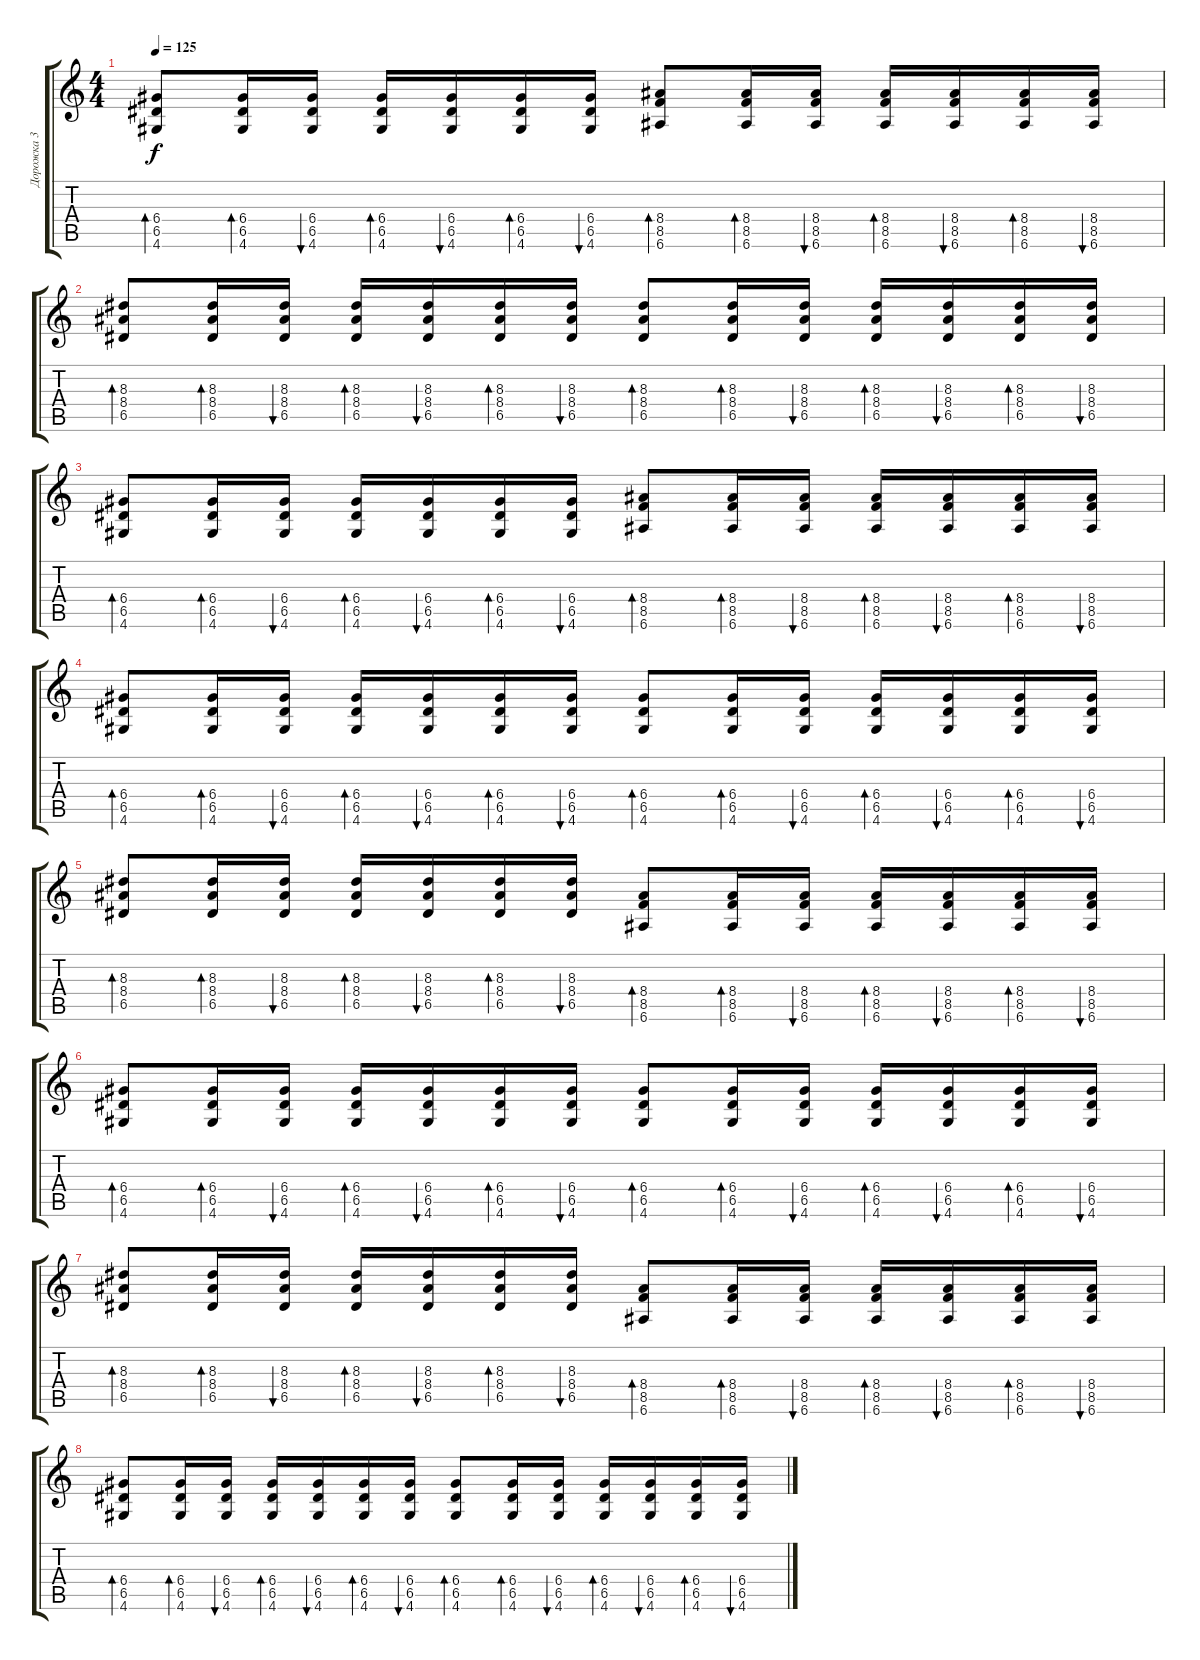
\track ("Дорожка 3" "Дорожка 3") {instrument acousticguitarsteel}
\staff {score tabs}
\tuning (E4 B3 G3 D3 A2 E2) {hide}
\ts (4 4)
\tempo 125
\clef g2
\ks c
(6.4 6.5 4.6).8{bd 240 dy f} (6.4 6.5 4.6).16{bd 240} (6.4 6.5 4.6).16{bu 240} (6.4 6.5 4.6).16{bd 240} (6.4 6.5 4.6).16{bu 120} (6.4 6.5 4.6).16{bd 240} (6.4 6.5 4.6).16{bu 240} (8.4 8.5 6.6).8{bd 240} (8.4 8.5 6.6).16{bd 120} (8.4 8.5 6.6).16{bu 120} (8.4 8.5 6.6).16{bd 120} (8.4 8.5 6.6).16{bu 120} (8.4 8.5 6.6).16{bd 120} (8.4 8.5 6.6).16{bu 120} |
(8.3 8.4 6.5).8{bd 240} (8.3 8.4 6.5).16{bd 120} (8.3 8.4 6.5).16{bu 120} (8.3 8.4 6.5).16{bd 120} (8.3 8.4 6.5).16{bu 60} (8.3 8.4 6.5).16{bd 120} (8.3 8.4 6.5).16{bu 60} (8.3 8.4 6.5).8{bd 240} (8.3 8.4 6.5).16{bd 120} (8.3 8.4 6.5).16{bu 120} (8.3 8.4 6.5).16{bd 120} (8.3 8.4 6.5).16{bu 60} (8.3 8.4 6.5).16{bd 120} (8.3 8.4 6.5).16{bu 60} |
(6.4 6.5 4.6).8{bd 240} (6.4 6.5 4.6).16{bd 240} (6.4 6.5 4.6).16{bu 240} (6.4 6.5 4.6).16{bd 240} (6.4 6.5 4.6).16{bu 120} (6.4 6.5 4.6).16{bd 240} (6.4 6.5 4.6).16{bu 240} (8.4 8.5 6.6).8{bd 240} (8.4 8.5 6.6).16{bd 120} (8.4 8.5 6.6).16{bu 120} (8.4 8.5 6.6).16{bd 120} (8.4 8.5 6.6).16{bu 120} (8.4 8.5 6.6).16{bd 120} (8.4 8.5 6.6).16{bu 120} |
(6.4 6.5 4.6).8{bd 240} (6.4 6.5 4.6).16{bd 240} (6.4 6.5 4.6).16{bu 240} (6.4 6.5 4.6).16{bd 240} (6.4 6.5 4.6).16{bu 120} (6.4 6.5 4.6).16{bd 240} (6.4 6.5 4.6).16{bu 240} (6.4 6.5 4.6).8{bd 240} (6.4 6.5 4.6).16{bd 120} (6.4 6.5 4.6).16{bu 120} (6.4 6.5 4.6).16{bd 120} (6.4 6.5 4.6).16{bu 120} (6.4 6.5 4.6).16{bd 120} (6.4 6.5 4.6).16{bu 120} |
(8.3 8.4 6.5).8{bd 240} (8.3 8.4 6.5).16{bd 120} (8.3 8.4 6.5).16{bu 120} (8.3 8.4 6.5).16{bd 120} (8.3 8.4 6.5).16{bu 60} (8.3 8.4 6.5).16{bd 120} (8.3 8.4 6.5).16{bu 60} (8.4 8.5 6.6).8{bd 240} (8.4 8.5 6.6).16{bd 120} (8.4 8.5 6.6).16{bu 120} (8.4 8.5 6.6).16{bd 120} (8.4 8.5 6.6).16{bu 120} (8.4 8.5 6.6).16{bd 120} (8.4 8.5 6.6).16{bu 120} |
(6.4 6.5 4.6).8{bd 240} (6.4 6.5 4.6).16{bd 240} (6.4 6.5 4.6).16{bu 240} (6.4 6.5 4.6).16{bd 240} (6.4 6.5 4.6).16{bu 120} (6.4 6.5 4.6).16{bd 240} (6.4 6.5 4.6).16{bu 240} (6.4 6.5 4.6).8{bd 240} (6.4 6.5 4.6).16{bd 120} (6.4 6.5 4.6).16{bu 120} (6.4 6.5 4.6).16{bd 120} (6.4 6.5 4.6).16{bu 120} (6.4 6.5 4.6).16{bd 120} (6.4 6.5 4.6).16{bu 120} |
(8.3 8.4 6.5).8{bd 240} (8.3 8.4 6.5).16{bd 120} (8.3 8.4 6.5).16{bu 120} (8.3 8.4 6.5).16{bd 120} (8.3 8.4 6.5).16{bu 60} (8.3 8.4 6.5).16{bd 120} (8.3 8.4 6.5).16{bu 60} (8.4 8.5 6.6).8{bd 240} (8.4 8.5 6.6).16{bd 120} (8.4 8.5 6.6).16{bu 120} (8.4 8.5 6.6).16{bd 120} (8.4 8.5 6.6).16{bu 120} (8.4 8.5 6.6).16{bd 120} (8.4 8.5 6.6).16{bu 120} |
(6.4 6.5 4.6).8{bd 240} (6.4 6.5 4.6).16{bd 240} (6.4 6.5 4.6).16{bu 240} (6.4 6.5 4.6).16{bd 240} (6.4 6.5 4.6).16{bu 120} (6.4 6.5 4.6).16{bd 240} (6.4 6.5 4.6).16{bu 240} (6.4 6.5 4.6).8{bd 240} (6.4 6.5 4.6).16{bd 120} (6.4 6.5 4.6).16{bu 120} (6.4 6.5 4.6).16{bd 120} (6.4 6.5 4.6).16{bu 120} (6.4 6.5 4.6).16{bd 120} (6.4 6.5 4.6).16{bu 120}
